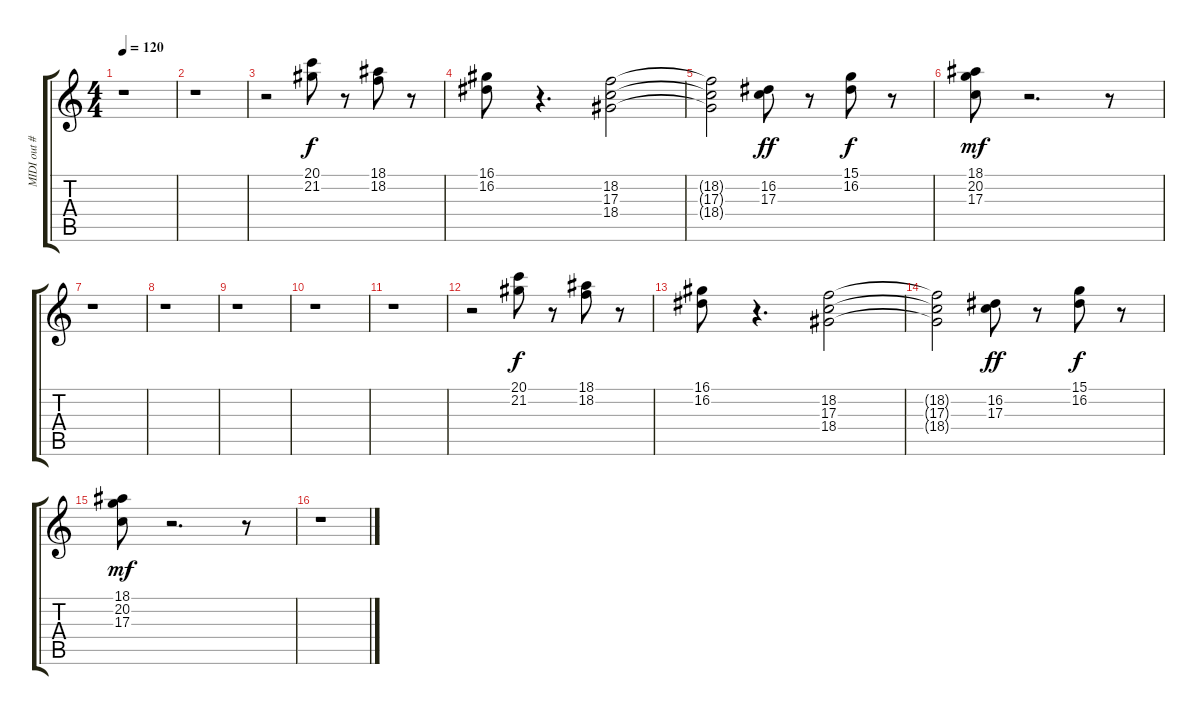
\track ("MIDI out #3" "MIDI out #") {instrument viola}
\staff {score tabs}
\tuning (E4 B3 G3 D3 A2 E2) {hide}
\ts (4 4)
\tempo 120
\clef g2
\ks c
r.1{dy f} |
r.1 |
r.2 (20.1 21.2).8 r.8 (18.1 18.2).8 r.8 |
(16.1 16.2).8 r.4{d} (18.2 17.3 18.4).2 |
(18.2{t} 17.3{t} 18.4{t}).2 (16.2 17.3).8{dy ff} r.8 (15.1 16.2).8{dy f} r.8 |
(18.1 20.2 17.3).8{dy mf} r.2{d} r.8 |
r.1 |
r.1 |
r.1 |
r.1 |
r.1 |
r.2 (20.1 21.2).8{dy f} r.8 (18.1 18.2).8 r.8 |
(16.1 16.2).8 r.4{d} (18.2 17.3 18.4).2 |
(18.2{t} 17.3{t} 18.4{t}).2 (16.2 17.3).8{dy ff} r.8 (15.1 16.2).8{dy f} r.8 |
(18.1 20.2 17.3).8{dy mf} r.2{d} r.8 |
r.1
